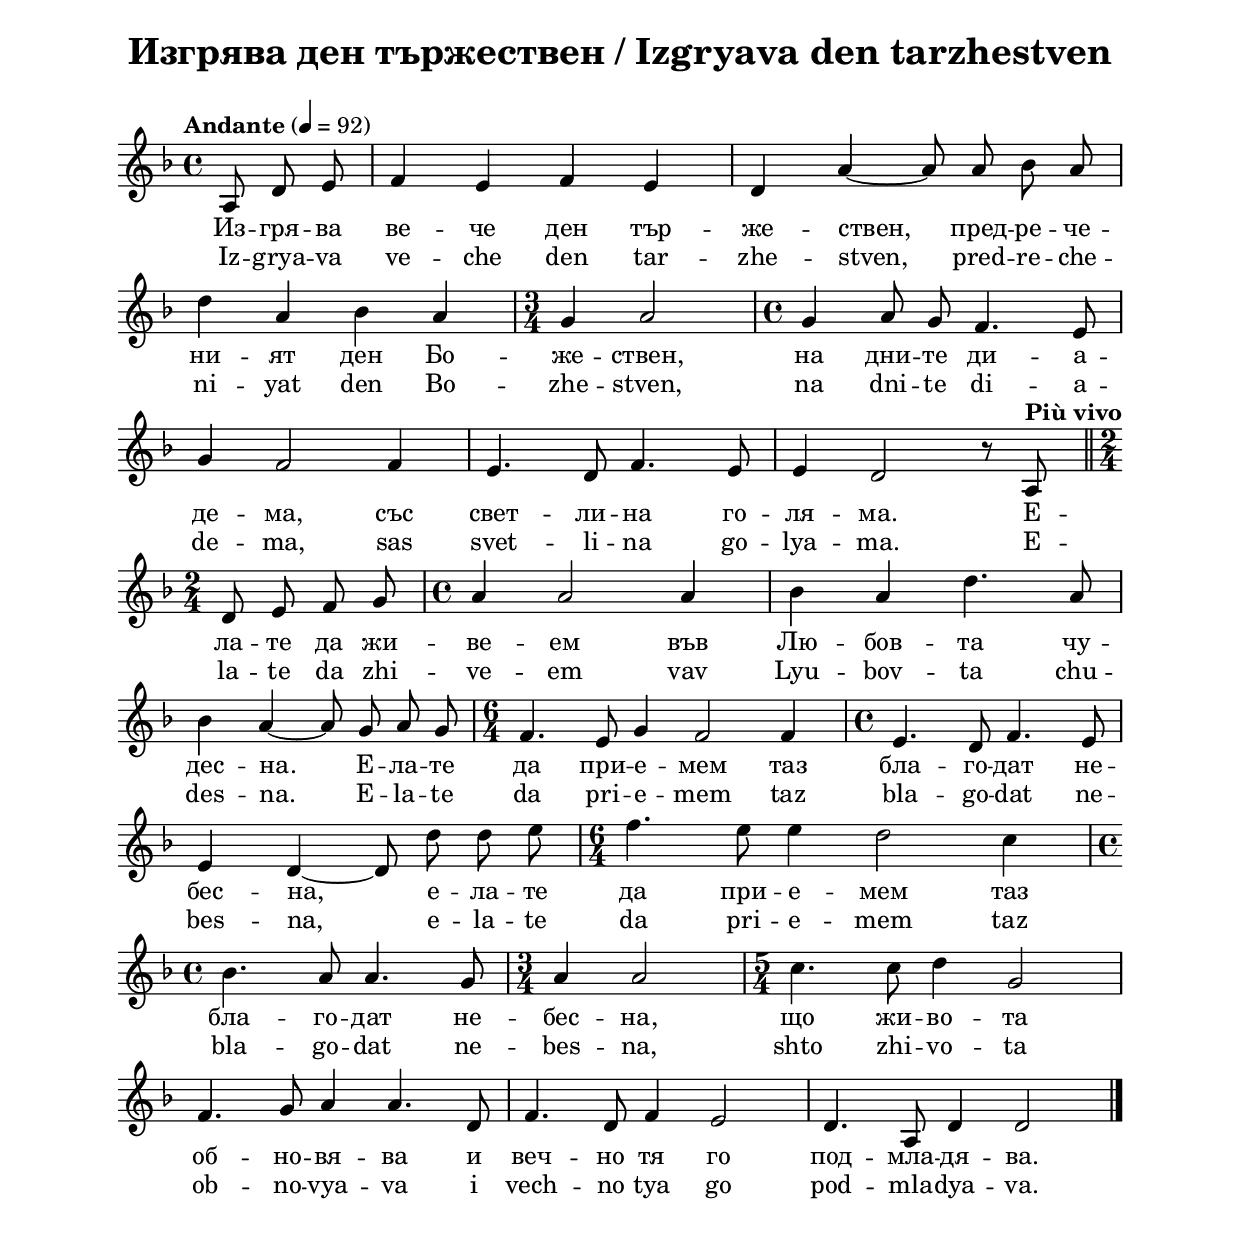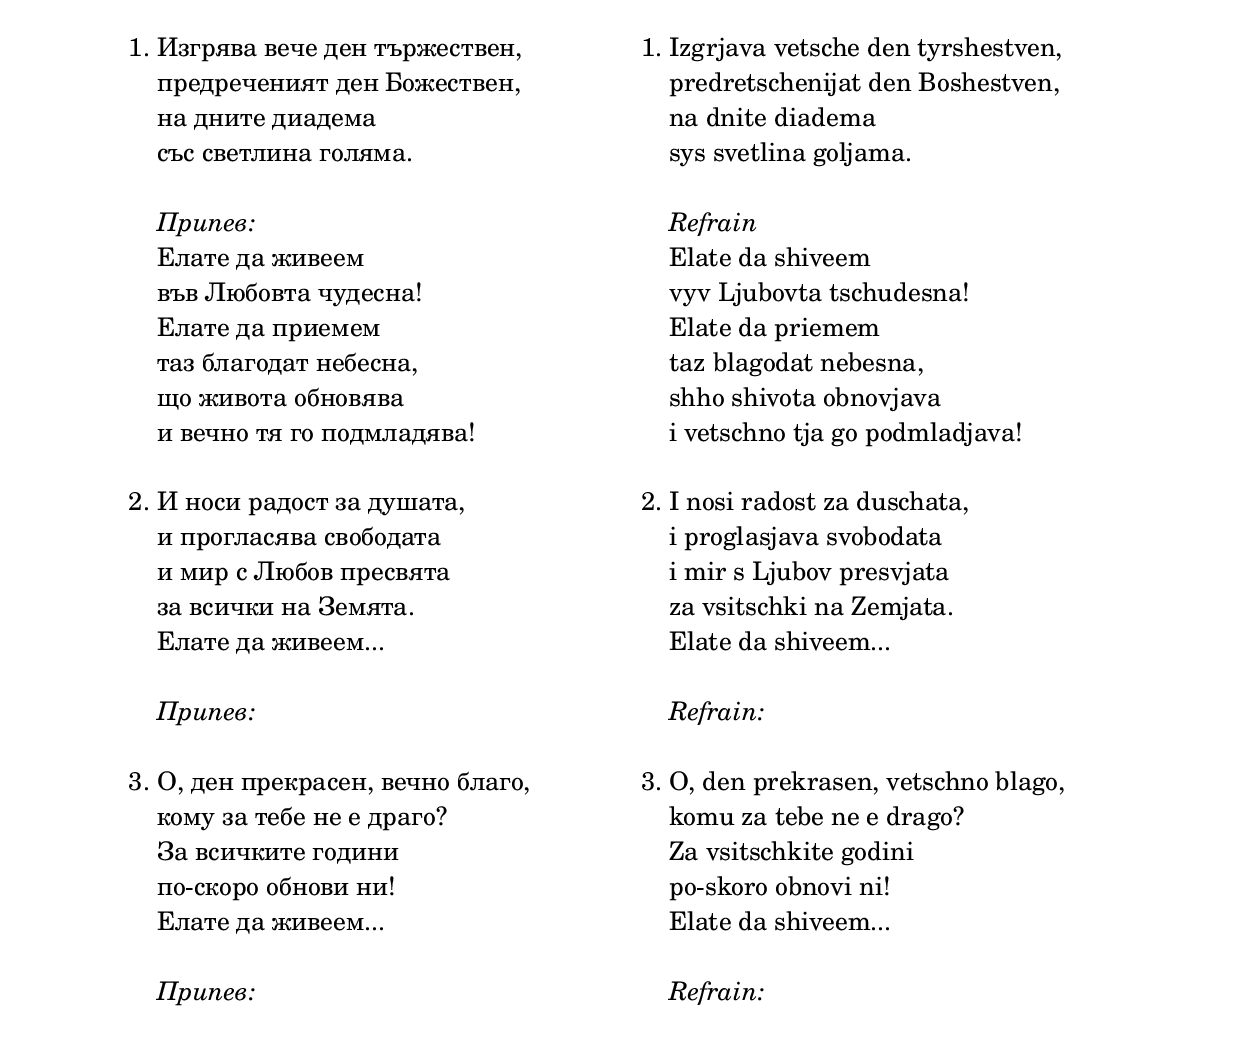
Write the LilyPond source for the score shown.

\version "2.18.2"

\paper {
  print-all-headers = ##t
  print-page-number = ##f 
  left-margin = 2\cm
  right-margin = 2\cm
  ragged-bottom = ##t % do not spread the staves to fill the whole vertical space
}

\header {
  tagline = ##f
}

\bookpart {
\score{
  \layout { 
    indent = 0.0\cm % remove first line indentation
    ragged-last = ##f % do spread last line to fill the whole space
    \context {
      \Score
      \omit BarNumber %remove bar numbers
    } % context
  } % layout

  \new Voice \absolute  {
  \clef treble
  \key d \minor
  
  \time 4/4 \tempo "Andante" 4 = 92
  \autoBeamOff
  \partial 4.
  
  a8 d'8 e'8 |f'4 e'4 f'4 e'4 |d'4 a'4 ~ a'8 a'8 bes'8 a'8 \break |   
  d''4 a'4 bes'4 a'4 |\time 3/4  g'4 a'2 | \time 4/4  g'4 a'8 g'8 f'4. e'8 \break
  g'4 f'2 f'4 |  e'4. d'8 f'4. e'8 | e'4 d'2 r8 \tempo "Più vivo" a8 | \bar "||" \time 2/4 \break
  d'8 e'8 f'8 g'8 | \time 4/4  a'4 a'2 a'4 | bes'4 a'4 d''4. a'8 \break |
  bes'4 a'4 ~ a'8 g'8 a'8 g'8 |  \time 6/4  f'4. e'8 g'4 f'2 f'4 | \time 4/4  e'4. d'8 f'4. e'8 \break |
  e'4 d'4 ~ d'8 d''8 d''8 e''8 | \time 6/4  f''4. e''8 e''4 d''2 c''4 \break
  \time 4/4  bes'4. a'8 a'4. g'8 |  \time 3/4  a'4 a'2 | \time 5/4  c''4. c''8 d''4 g'2 \break |
  f'4. g'8 a'4 a'4. d'8 | f'4. d'8 f'4 e'2 | d'4. a8 d'4 d'2 \bar "|." \pageBreak
  }
  
  \addlyrics {
  Из -- гря -- ва ве -- че ден тър -- же -- ствен, пред -- ре -- че 
   -- ни -- ят ден Бо -- же -- ствен, на дни --
  те ди -- а -- де -- ма, със свет -- ли -- на го
  -- ля -- ма. Е -- ла -- те да жи -- ве -- ем във
  Лю -- бов -- та чу -- дес -- на. Е -- ла -- те
  да при -- е -- мем таз бла -- го -- дат не --
  бес -- на, е -- ла -- те да при -- е -- мем таз
  бла -- го -- дат не -- бес -- на, що жи -- во --
  та об -- но -- вя -- ва и веч -- но тя го под
  -- мла -- дя -- ва.  
  }

  \addlyrics {
  Iz -- grya -- va ve -- che den tar -- zhe -- stven, pred -- re -- che 
   -- ni -- yat den Bo -- zhe -- stven, na dni --
  te di -- a -- de -- ma, sas svet -- li -- na go
  -- lya -- ma. E -- la -- te da zhi -- ve -- em vav
  Lyu -- bov -- ta chu -- des -- na. E -- la -- te
  da pri -- e -- mem taz bla -- go -- dat ne --
  bes -- na, e -- la -- te da pri -- e -- mem taz
  bla -- go -- dat ne -- bes -- na, shto zhi -- vo --
  ta ob -- no -- vya -- va i vech -- no tya go pod
  -- mla -- dya -- va.  
  }

  \header {
    title = "Изгрява ден тържествен / Izgryava den tarzhestven"
  }
  
  \midi { }

} % score

\markup {  \vspace #1.9 }

\markup {
    \hspace #1
    \fontsize #+1 {
    \column {
      \line { 1. Изгрява вече ден тържествен, }
\line {   "   " предреченият ден Божествен, }
\line {   "   " на дните диадема}
\line {   "   " със светлина голяма. }

\line { " " }
       \line { "   " \italic {Припев: } }
\line {   "   " Елате да живеем }
\line {   "   " във Любовта чудесна! }
\line {   "   " Елате да приемем}
\line {   "   " таз благодат небесна, }
\line {   "   " що живота обновява}
\line {   "   " и вечно тя го подмладява! }
 
 \line { " " }
\line { 2. И носи радост за душата, }
\line {   "   " и прогласява свободата}
\line {   "   " и мир с Любов пресвята}
\line {   "   " за всички на Земята. }
\line {   "   " Елате да живеем... }

\line { " " }
       \line { "   " \italic {Припев: } }
       
 \line { " " }
\line {  3.  О, ден прекрасен, вечно благо, }
\line {   "   " кому за тебе не е драго? }
\line {   "   " За всичките години}
\line {   "   " по-скоро обнови ни! }
\line {   "   " Елате да живеем... }

\line { " " }
       \line { "   " \italic {Припев: } }

     
    }
    
   \hspace #10 {
    
    \column  {
       
     \line { 1. Izgrjava vetsche den tyrshestven, }
\line {   "   " predretschenijat den Boshestven, }
\line {   "   " na dnite diadema}
\line {   "   " sys svetlina goljama. }

\line { " " }
       \line { "   " \italic {Refrain } }
\line {   "   " Elate da shiveem }
\line {   "   " vyv Ljubovta tschudesna! }
\line {   "   " Elate da priemem}
\line {   "   " taz blagodat nebesna, }
\line {   "   " shho shivota obnovjava}
\line {   "   " i vetschno tja go podmladjava! }
 
 \line { " " }
\line { 2. I nosi radost za duschata, }
\line {   "   " i proglasjava svobodata}
\line {   "   " i mir s Ljubov presvjata}
\line {   "   " za vsitschki na Zemjata. }
\line {   "   " Elate da shiveem... }

\line { " " }
       \line { "   " \italic {Refrain: } }
       
 \line { " " }
\line {   3.  O, den prekrasen, vetschno blago, }
\line {   "   " komu za tebe ne e drago? }
\line {   "   " Za vsitschkite godini}
\line {   "   " po-skoro obnovi ni! }
\line {   "   " Elate da shiveem... }

\line { " " }
       \line { "   " \italic {Refrain: } }
    }    
    }
    }
}

\pageBreak

\markup {  \hspace #20 \fontsize #3 \bold "Der feierliche Tag bricht schon an"  }

\markup {
    \hspace #1
    \fontsize #+1 {
      
      \halign #-1.5 {
  
  
  
     
    \column {
     \line { " " }
     
      
      \line { 1. Der feierliche Tag bricht schon an, }
      \line {   "   " der vorhergesagte göttliche Tag, }  
      \line {   "   " ein Diadem der Tage,}
      \line {   "   " mit seinem großen Licht. } 
      \line {   "   " die Morgenröte des neuen Lebens. } 
      
      \line { " " }
      \line { "   " \italic { Refrain :}  }
      \line {"   " Kommt, auf dass wir }
      \line {   "   "in der wunderbaren Liebe leben. }  
      \line {   "   " Kommt, auf dass wir  }
      \line {   "   " diesen himmlischen Segen empfangen, } 
      \line {   "   " welcher das Leben erneuert } 
      \line {   "   " und es ewig verjüngt. } 
      
       \line { " " }
    
      \line {    2. Und er bringt Freude für die Seele }
      \line {   "   "und verkündet die Freiheit }  
      \line {   "   " Und den Frieden mit allheiliger Liebe }
      \line {   "   " für alle auf der Erde. } 
       
            \line { " " }
    \line { "   " \italic { Refrain } ... }
      
     
 
       
      \line { " " }
      \line { 3. O, wunderschöner Tag, ewiges Wohl, }
      \line {   "   " wem ist das nicht wertvoll? }  
      \line {   "   " Erneuere uns bald }
      \line {   "   " für all die Jahre.} 
      

      
    }
       
    }    
    }
}
 

} % bookpart
